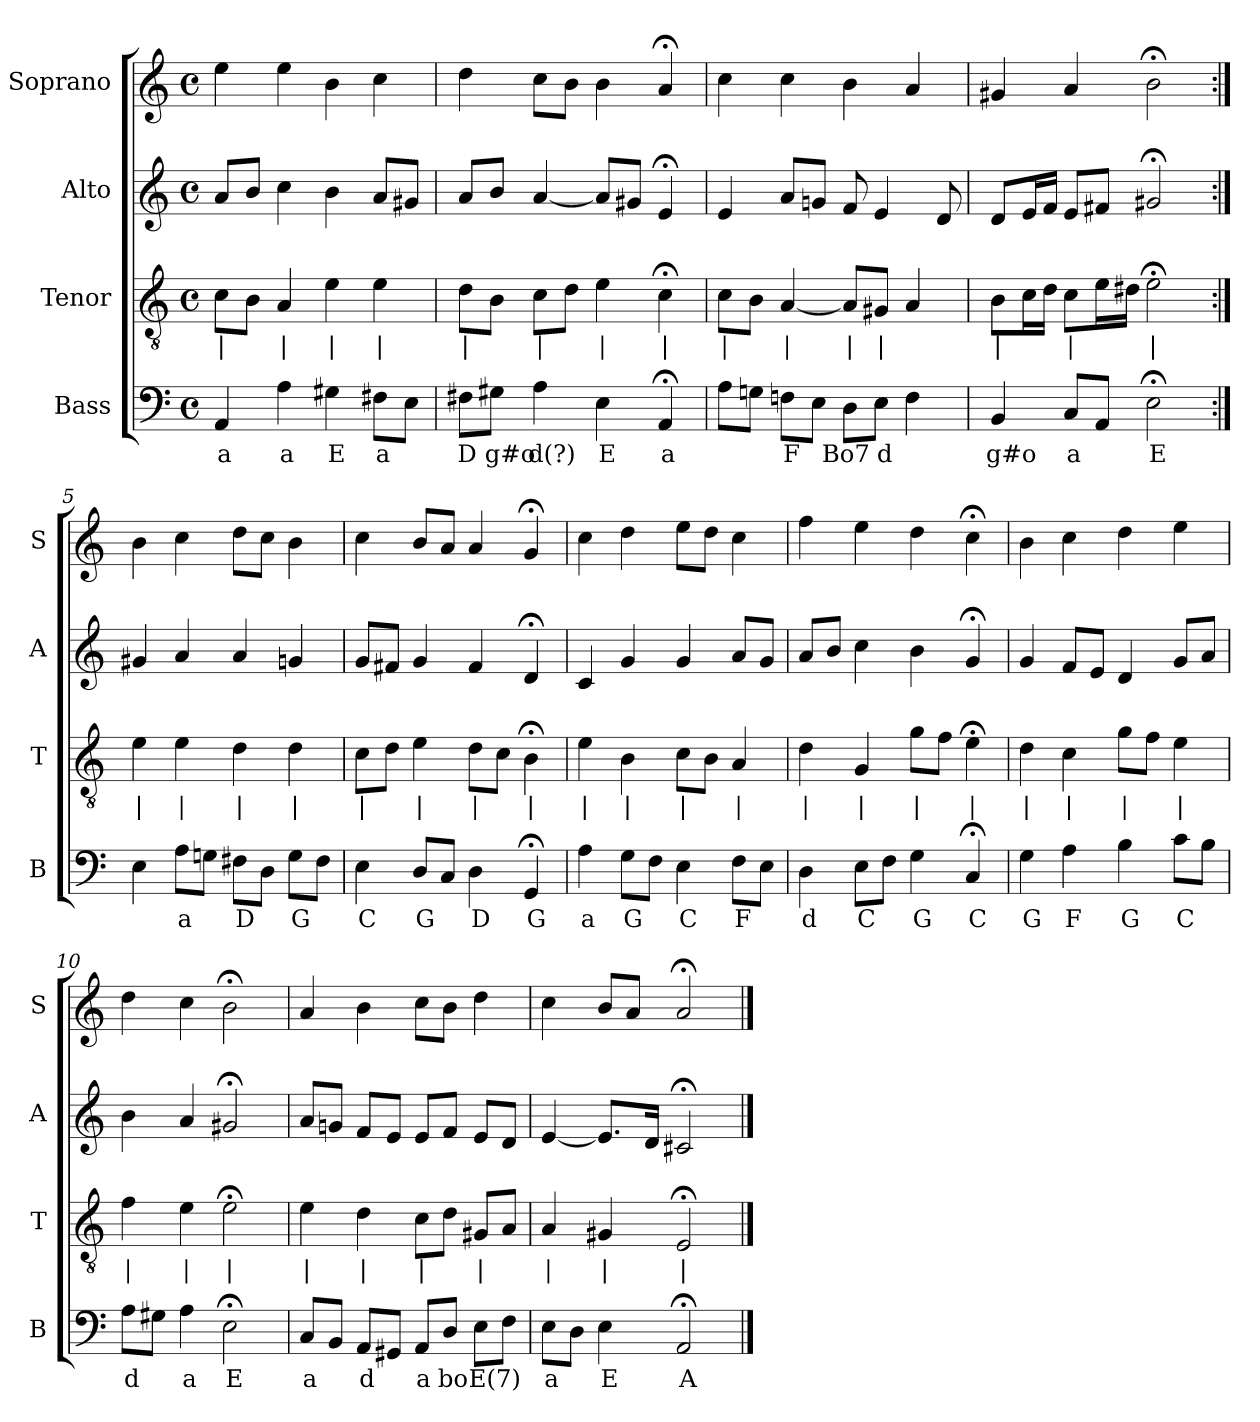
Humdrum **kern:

**kern	**text	**kern	**text	**kern	**kern
*part4	*part4	*part3	*part3	*part2	*part1
*staff4	*staff4	*staff3	*staff3	*staff2	*staff1
*I"Bass	*	*I"Tenor	*	*I"Alto	*I"Soprano
*I'B	*	*I'T	*	*I'A	*I'S
*clefF4	*	*clefGv2	*	*clefG2	*clefG2
*k[]	*	*k[]	*	*k[]	*k[]
*a:	*	*a:	*	*a:	*a:
*M4/4	*	*M4/4	*	*M4/4	*M4/4
*met(c)	*	*met(c)	*	*met(c)	*met(c)
*MM100	*	*MM100	*	*MM100	*MM100
=1	=1	=1	=1	=1	=1
4AA	a	8cL	|	8aL	4ee
.	.	8BJ	.	8bJ	.
4A	a	4A	|	4cc	4ee
4G#X	E	4e	|	4b	4b
8F#XL	a	4e	|	8aL	4cc
8EJ	.	.	.	8g#XJ	.
=2	=2	=2	=2	=2	=2
8F#XL	D	8dL	|	8aL	4dd
8G#XJ	g#o	8BJ	.	8bJ	.
4A	d(?)	8cL	|	[4a	8ccL
.	.	8dJ	.	.	8bJ
4E	E	4e	|	8aL]	4b
.	.	.	.	8g#XJ	.
4AA;<	a	4c;<	|	4e;<	4a;<
=3	=3	=3	=3	=3	=3
8AL	.	8cL	|	4e	4cc
8GnJ	.	8BJ	.	.	.
8FnL	F	[4A	|	8aL	4cc
8EJ	.	.	.	8gnJ	.
8DL	Bo7	8AL]	|	8f	4b
8EJ	d	8G#XJ	|	4e	.
4F	.	4A	.	.	4a
.	.	.	.	8d	.
=4	=4	=4	=4	=4	=4
4BB	g#o	8BL	|	8dL	4g#X
.	.	16cL	.	16eL	.
.	.	16dJJ	.	16fJJ	.
8CL	a	8cL	|	8eL	4a
8AAJ	.	16eL	.	8f#XJ	.
.	.	16d#XJJ	.	.	.
2E;<	E	2e;<	|	2g#X;<	2b;<
=5:|!	=5:|!	=5:|!	=5:|!	=5:|!	=5:|!
4E	.	4e	|	4g#X	4b
8AL	a	4e	|	4a	4cc
8GnJ	.	.	.	.	.
8F#XL	D	4d	|	4a	8ddL
8DJ	.	.	.	.	8ccJ
8GL	G	4d	|	4gn	4b
8F#J	.	.	.	.	.
=6	=6	=6	=6	=6	=6
4E	C	8cL	|	8gL	4cc
.	.	8dJ	.	8f#XJ	.
8DL	G	4e	|	4g	8bL
8CJ	.	.	.	.	8aJ
4D	D	8dL	|	4f#	4a
.	.	8cJ	.	.	.
4GG;<	G	4B;<	|	4d;<	4g;<
=7	=7	=7	=7	=7	=7
4A	a	4e	|	4c	4cc
8GL	G	4B	|	4g	4dd
8FJ	.	.	.	.	.
4E	C	8cL	|	4g	8eeL
.	.	8BJ	.	.	8ddJ
8FL	F	4A	|	8aL	4cc
8EJ	.	.	.	8gJ	.
=8	=8	=8	=8	=8	=8
4D	d	4d	|	8aL	4ff
.	.	.	.	8bJ	.
8EL	C	4G	|	4cc	4ee
8FJ	.	.	.	.	.
4G	G	8gL	|	4b	4dd
.	.	8fJ	.	.	.
4C;<	C	4e;<	|	4g;<	4cc;<
=9	=9	=9	=9	=9	=9
4G	G	4d	|	4g	4b
4A	F	4c	|	8fL	4cc
.	.	.	.	8eJ	.
4B	G	8gL	|	4d	4dd
.	.	8fJ	.	.	.
8cL	C	4e	|	8gL	4ee
8BJ	.	.	.	8aJ	.
=10	=10	=10	=10	=10	=10
8AL	d	4f	|	4b	4dd
8G#XJ	.	.	.	.	.
4A	a	4e	|	4a	4cc
2E;<	E	2e;<	|	2g#X;<	2b;<
=11	=11	=11	=11	=11	=11
8CL	a	4e	|	8aL	4a
8BBJ	.	.	.	8gnJ	.
8AAL	d	4d	|	8fL	4b
8GG#XJ	.	.	.	8eJ	.
8AAL	a	8cL	|	8eL	8ccL
8DJ	bo	8dJ	.	8fJ	8bJ
8EL	E(7)	8G#XL	|	8eL	4dd
8FJ	.	8AJ	.	8dJ	.
=12	=12	=12	=12	=12	=12
8EL	a	4A	|	[4e	4cc
8DJ	.	.	.	.	.
4E	E	4G#X	|	8.eL]	8bL
.	.	.	.	.	8aJ
.	.	.	.	16dJk	.
2AA;<	A	2E;<	|	2c#X;<	2a;<
==	==	==	==	==	==
*-	*-	*-	*-	*-	*-
